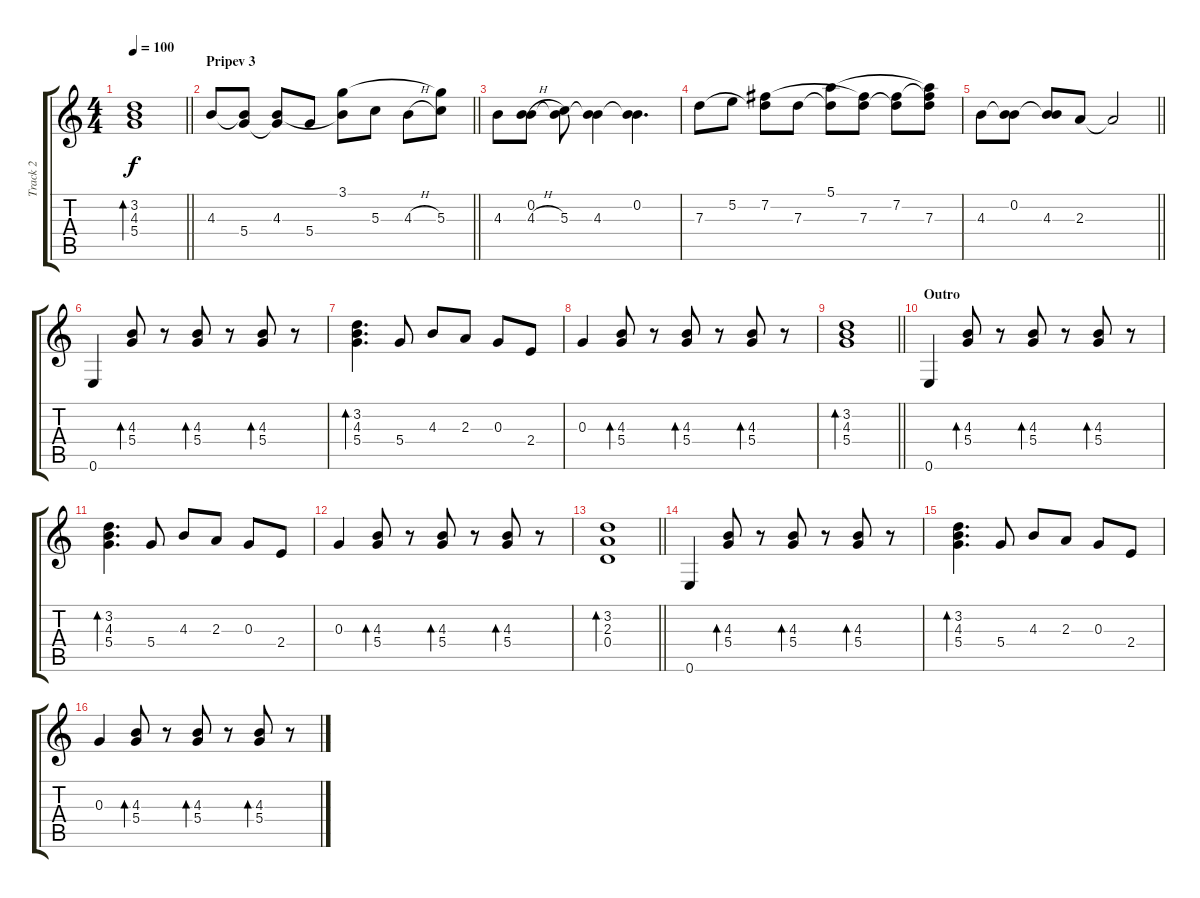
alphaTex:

\track ("Track 2" "Track 2") {instrument acousticguitarsteel}
\staff {score tabs}
\tuning (E4 B3 G3 D3 A2 E2) {hide}
\ts (4 4)
\tempo 100
\clef g2
\barLineRight lightlight
\ks c
(3.2 4.3 5.4).1{bd 60 dy f} |
\section ("" "Pripev 3")
\barLineRight lightlight
4.3.8 (4.3{t} 5.4).8 (4.3 5.4{t}).8 5.4.8 (3.1 4.3{t}).8 5.3.8 4.3{h}.8 (3.1{t} 5.3).8 |
4.3.8 (0.2 4.3{h}).8 (0.2{t} 5.3).8 (0.2{t} 4.3).4 (0.2 4.3{t}).4{d} |
7.3.8 5.2.8 (7.2 7.3{t}).8 7.3.8 (5.1 7.3{t}).8 (7.2{t} 7.3).8 (7.2 7.3{t}).8 (5.1{t} 7.2{t} 7.3).8 |
\barLineRight lightlight
4.3.8 (0.2 4.3{t}).8 (0.2{t} 4.3).8 2.3.8 2.3{t}.2 |
0.6.4 (4.3 5.4).8{bd 60} r.8 (4.3 5.4).8{bd 60} r.8 (4.3 5.4).8{bd 60} r.8 |
(3.2 4.3 5.4).4{d bd 60} 5.4.8 4.3.8 2.3.8 0.3.8 2.4.8 |
0.3.4 (4.3 5.4).8{bd 60} r.8 (4.3 5.4).8{bd 60} r.8 (4.3 5.4).8{bd 60} r.8 |
\barLineRight lightlight
(3.2 4.3 5.4).1{bd 60} |
\section ("" "Outro")
0.6.4 (4.3 5.4).8{bd 60} r.8 (4.3 5.4).8{bd 60} r.8 (4.3 5.4).8{bd 60} r.8 |
(3.2 4.3 5.4).4{d bd 60} 5.4.8 4.3.8 2.3.8 0.3.8 2.4.8 |
0.3.4 (4.3 5.4).8{bd 60} r.8 (4.3 5.4).8{bd 60} r.8 (4.3 5.4).8{bd 60} r.8 |
\barLineRight lightlight
(3.2 2.3 0.4).1{bd 60} |
0.6.4 (4.3 5.4).8{bd 60} r.8 (4.3 5.4).8{bd 60} r.8 (4.3 5.4).8{bd 60} r.8 |
(3.2 4.3 5.4).4{d bd 60} 5.4.8 4.3.8 2.3.8 0.3.8 2.4.8 |
0.3.4 (4.3 5.4).8{bd 60} r.8 (4.3 5.4).8{bd 60} r.8 (4.3 5.4).8{bd 60} r.8
